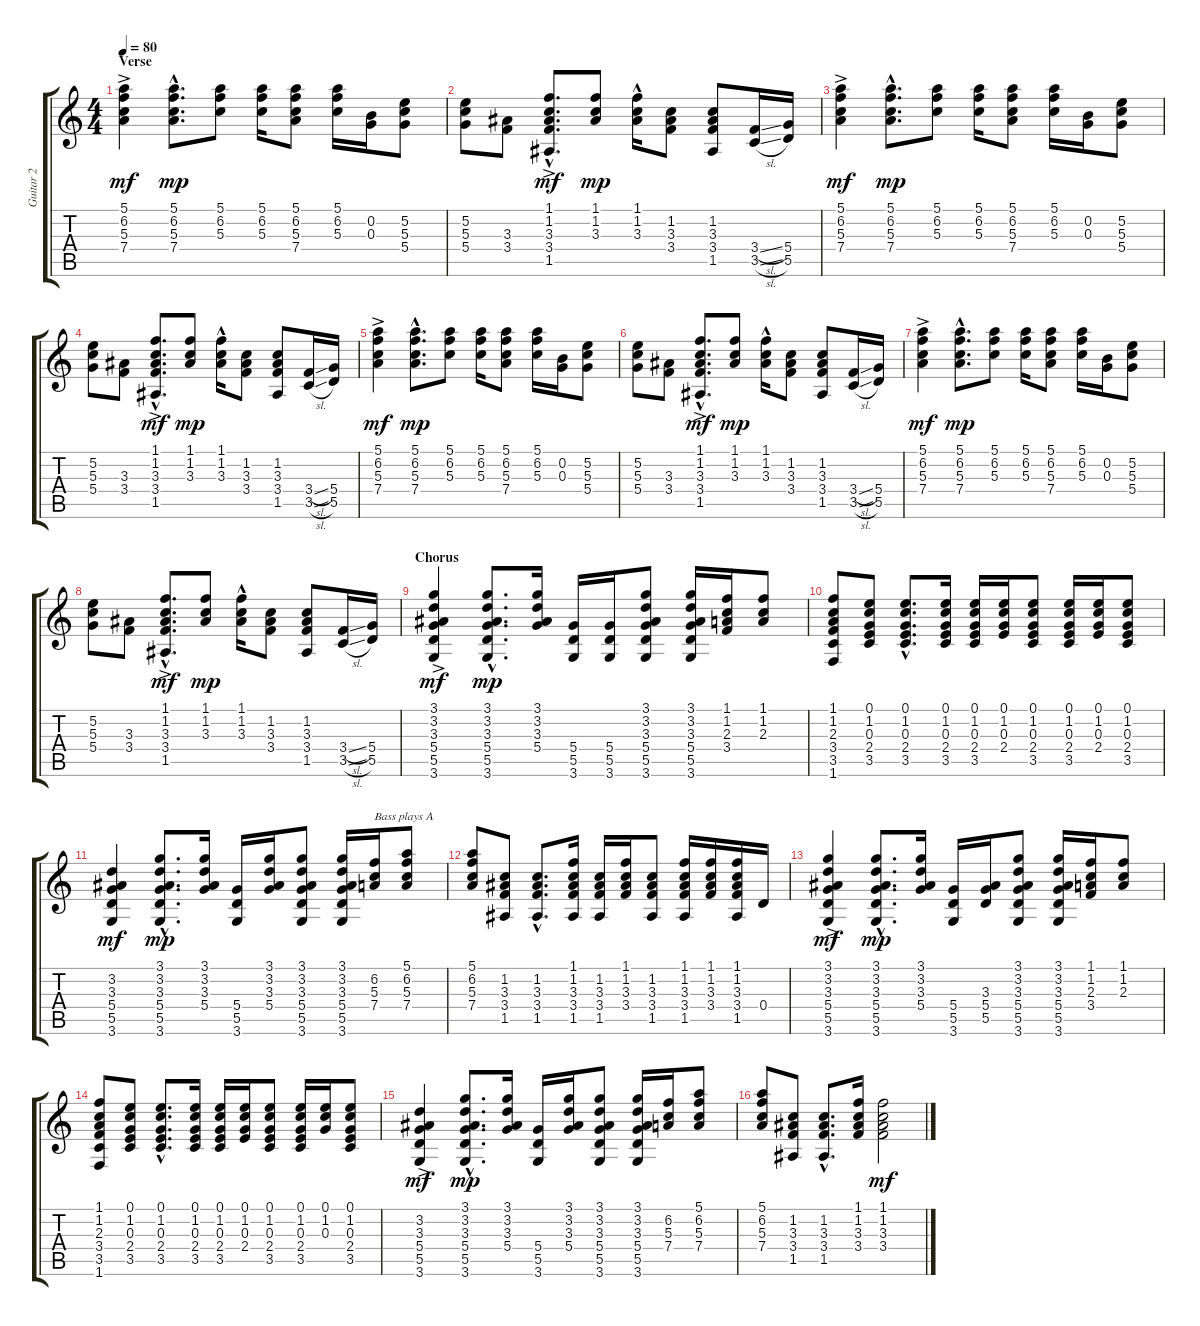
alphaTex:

\track ("Guitar 2" "Guitar 2") {instrument electricguitarclean}
\staff {score tabs}
\tuning (E4 B3 G3 D3 A2 E2) {hide}
\ts (4 4)
\section ("" "Verse")
\tempo 80
\clef g2
\ks c
(5.1{ac} 6.2{ac} 5.3{ac} 7.4{ac}).4{dy mf} (5.1{hac} 6.2{hac} 5.3{hac} 7.4{hac}).8{d dy mp} (5.1 6.2 5.3).8 (5.1 6.2 5.3).16 (5.1 6.2 5.3 7.4).8 (5.1 6.2 5.3).16 (0.2 0.3).16 (5.2 5.3 5.4).8 |
(5.2 5.3 5.4).8 (3.3 3.4).8 (1.1{hac} 1.2{hac} 3.3{hac} 3.4{hac} 1.5{ac}).8{d dy mf} (1.1 1.2 3.3).8{dy mp} (1.1{hac} 1.2 3.3).16 (1.2 3.3 3.4).8 (1.2 3.3 3.4 1.5).8 (3.4{sl} 3.5{sl}).16 (5.4 5.5).16 |
(5.1{ac} 6.2{ac} 5.3{ac} 7.4{ac}).4{dy mf} (5.1{hac} 6.2{hac} 5.3{hac} 7.4{hac}).8{d dy mp} (5.1 6.2 5.3).8 (5.1 6.2 5.3).16 (5.1 6.2 5.3 7.4).8 (5.1 6.2 5.3).16 (0.2 0.3).16 (5.2 5.3 5.4).8 |
(5.2 5.3 5.4).8 (3.3 3.4).8 (1.1{hac} 1.2{hac} 3.3{hac} 3.4{hac} 1.5{ac}).8{d dy mf} (1.1 1.2 3.3).8{dy mp} (1.1{hac} 1.2 3.3).16 (1.2 3.3 3.4).8 (1.2 3.3 3.4 1.5).8 (3.4{sl} 3.5{sl}).16 (5.4 5.5).16 |
(5.1{ac} 6.2{ac} 5.3{ac} 7.4{ac}).4{dy mf} (5.1{hac} 6.2{hac} 5.3{hac} 7.4{hac}).8{d dy mp} (5.1 6.2 5.3).8 (5.1 6.2 5.3).16 (5.1 6.2 5.3 7.4).8 (5.1 6.2 5.3).16 (0.2 0.3).16 (5.2 5.3 5.4).8 |
(5.2 5.3 5.4).8 (3.3 3.4).8 (1.1{hac} 1.2{hac} 3.3{hac} 3.4{hac} 1.5{ac}).8{d dy mf} (1.1 1.2 3.3).8{dy mp} (1.1{hac} 1.2 3.3).16 (1.2 3.3 3.4).8 (1.2 3.3 3.4 1.5).8 (3.4{sl} 3.5{sl}).16 (5.4 5.5).16 |
(5.1{ac} 6.2{ac} 5.3{ac} 7.4{ac}).4{dy mf} (5.1{hac} 6.2{hac} 5.3{hac} 7.4{hac}).8{d dy mp} (5.1 6.2 5.3).8 (5.1 6.2 5.3).16 (5.1 6.2 5.3 7.4).8 (5.1 6.2 5.3).16 (0.2 0.3).16 (5.2 5.3 5.4).8 |
(5.2 5.3 5.4).8 (3.3 3.4).8 (1.1{hac} 1.2{hac} 3.3{hac} 3.4{hac} 1.5{ac}).8{d dy mf} (1.1 1.2 3.3).8{dy mp} (1.1{hac} 1.2 3.3).16 (1.2 3.3 3.4).8 (1.2 3.3 3.4 1.5).8 (3.4{sl} 3.5{sl}).16 (5.4 5.5).16 |
\section ("" "Chorus")
(3.1{ac} 3.2{ac} 3.3{ac} 5.4{ac} 5.5{ac} 3.6{ac}).4{dy mf} (3.1{hac} 3.2{hac} 3.3{hac} 5.4{hac} 5.5{hac} 3.6{hac}).8{d dy mp} (3.1 3.2 3.3 5.4).16 (5.4 5.5 3.6).16 (5.4 5.5 3.6).16 (3.1 3.2 3.3 5.4 5.5 3.6).8 (3.1 3.2 3.3 5.4 5.5 3.6).16 (1.1 1.2 2.3 3.4).16 (1.1 1.2 2.3).8 |
(1.1 1.2 2.3 3.4 3.5 1.6).8 (0.1 1.2 0.3 2.4 3.5).8 (0.1{hac} 1.2{hac} 0.3{hac} 2.4{hac} 3.5{hac}).8{d} (0.1 1.2 0.3 2.4 3.5).16 (0.1 1.2 0.3 2.4 3.5).16 (0.1 1.2 0.3 2.4).16 (0.1 1.2 0.3 2.4 3.5).8 (0.1 1.2 0.3 2.4 3.5).16 (0.1 1.2 0.3 2.4).16 (0.1 1.2 0.3 2.4 3.5).8 |
(3.2 3.3 5.4 5.5 3.6).4{dy mf} (3.1{hac} 3.2{hac} 3.3{hac} 5.4{hac} 5.5{hac} 3.6{hac}).8{d dy mp} (3.1 3.2 3.3 5.4).16 (5.4 5.5 3.6).16 (3.1 3.2 3.3 5.4).16 (3.1 3.2 3.3 5.4 5.5 3.6).8 (3.1 3.2 3.3 5.4 5.5 3.6).16 (6.2 5.3 7.4).16{txt "Bass plays A"} (5.1 6.2 5.3 7.4).8 |
(5.1 6.2 5.3 7.4).8 (1.2 3.3 3.4 1.5).8 (1.2{hac} 3.3{hac} 3.4{hac} 1.5{hac}).8{d} (1.1 1.2 3.3 3.4 1.5).16 (1.2 3.3 3.4 1.5).16 (1.1 1.2 3.3 3.4).16 (1.2 3.3 3.4 1.5).8 (1.1 1.2 3.3 3.4 1.5).16 (1.1 1.2 3.3 3.4).16 (1.1 1.2 3.3 3.4 1.5).16 0.4.16 |
(3.1{ac} 3.2{ac} 3.3{ac} 5.4{ac} 5.5{ac} 3.6{ac}).4{dy mf} (3.1{hac} 3.2{hac} 3.3{hac} 5.4{hac} 5.5{hac} 3.6{hac}).8{d dy mp} (3.1 3.2 3.3 5.4).16 (5.4 5.5 3.6).16 (3.3 5.4 5.5).16 (3.1 3.2 3.3 5.4 5.5 3.6).8 (3.1 3.2 3.3 5.4 5.5 3.6).16 (1.1 1.2 2.3 3.4).16 (1.1 1.2 2.3).8 |
(1.1 1.2 2.3 3.4 3.5 1.6).8 (0.1 1.2 0.3 2.4 3.5).8 (0.1{hac} 1.2{hac} 0.3{hac} 2.4{hac} 3.5{hac}).8{d} (0.1 1.2 0.3 2.4 3.5).16 (0.1 1.2 0.3 2.4 3.5).16 (0.1 1.2 0.3 2.4).16 (0.1 1.2 0.3 2.4 3.5).8 (0.1 1.2 0.3 2.4 3.5).16 (0.1 1.2 0.3).16 (0.1 1.2 0.3 2.4 3.5).8 |
(3.2{ac} 3.3{ac} 5.4{ac} 5.5{ac} 3.6{ac}).4{dy mf} (3.1{hac} 3.2{hac} 3.3{hac} 5.4{hac} 5.5{hac} 3.6{hac}).8{d dy mp} (3.1 3.2 3.3 5.4).16 (5.4 5.5 3.6).16 (3.1 3.2 3.3 5.4).16 (3.1 3.2 3.3 5.4 5.5 3.6).8 (3.1 3.2 3.3 5.4 5.5 3.6).16 (6.2 5.3 7.4).16 (5.1 6.2 5.3 7.4).8 |
(5.1 6.2 5.3 7.4).8 (1.2 3.3 3.4 1.5).8 (1.2{hac} 3.3{hac} 3.4{hac} 1.5{hac}).8{d} (1.1 1.2 3.3 3.4).16 (1.1 1.2 3.3 3.4).2{dy mf}
